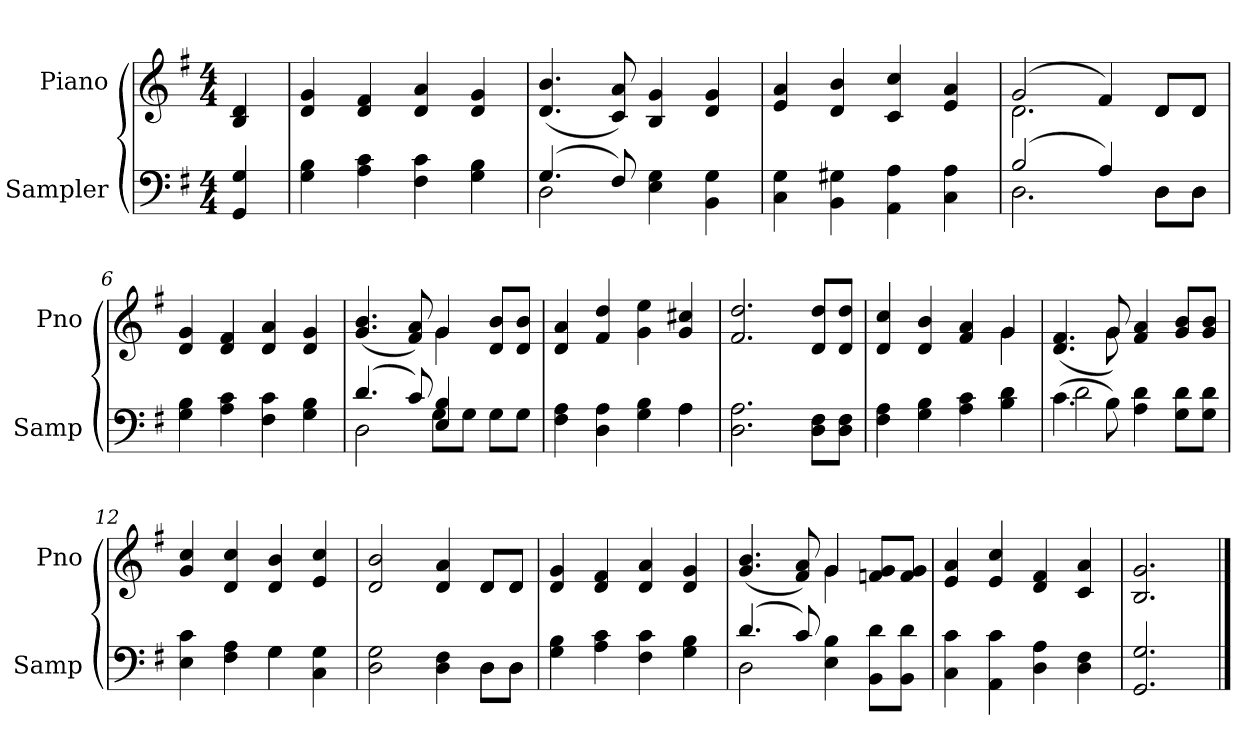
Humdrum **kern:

**kern	**kern
*part2	*part1
*staff2	*staff1
*I"Sampler	*I"Piano
*I'Samp	*I'Pno
*clefF4	*clefG2
*k[f#]	*k[f#]
*G:	*G:
*M4/4	*M4/4
=1	=1
4GG 4G	4B 4d
=2	=2
4G 4B	4d 4g
4A 4c	4d 4f#
4F# 4c	4d 4a
4G 4B	4d 4g
=3	=3
*^	*
(4.G/	2D	(4.d 4.b
8F#/)	.	8c 8a)
4E 4G	2ryy	4B 4g
4BB 4G	.	4d 4g
*v	*v	*
=4	=4
4C 4G	4e 4a
4BB 4G#X	4d 4b
4AA 4A	4c 4cc
4C 4A	4e 4a
=5	=5
*^	*^
(2B/	2.D	(2g/	2.d
4A/)	.	4f#/)	.
8D\L	8D\L	8d/L	8d/L
8D\J	8D\J	8d/J	8d/J
*v	*v	*	*
*	*v	*v
=6	=6
4G 4B	4d 4g
4A 4c	4d 4f#
4F# 4c	4d 4a
4G 4B	4d 4g
=7	=7
*^	*^
(4.d/	2D	(4.g 4.b	2ryy
8c/)	.	8f# 8a)	.
4E 4B	8G\L	4g/	4g
.	8G\J	.	.
8G\L	4ryy	8d/ 8b/L	4ryy
8G\J	.	8d/ 8b/J	.
*	*	*v	*v
=8	=8	=8
4F# 4A	2.ryy	4d 4a
4D 4A	.	4f# 4dd
4G 4B	.	4g 4ee
4A\	4A	4g 4cc#X
*v	*v	*
=9	=9
2.D 2.A	2.f# 2.dd
8D\ 8F#\L	8d/ 8dd/L
8D\ 8F#\J	8d/ 8dd/J
=10	=10
*	*^
4F# 4A	4d 4cc	2.ryy
4G 4B	4d 4b	.
4A 4c	4f# 4a	.
4B 4d	4g/	4g
=11	=11	=11
*^	*	*
(4.c\	2d	(4.d 4.f#	4.ryy
8B\)	.	8g/)	8g
4A 4d	2ryy	4f# 4a	2ryy
8G\ 8d\L	.	8g/ 8b/L	.
8G\ 8d\J	.	8g/ 8b/J	.
*	*	*v	*v
=12	=12	=12
4E 4c	2ryy	4g 4cc
4F# 4A	.	4d 4cc
4G\	4G	4d 4b
4C 4G	4ryy	4e 4cc
=13	=13	=13
*	*	*^
2D 2G	2.ryy	2d 2b	2.ryy
4D 4F#	.	4d 4a	.
8D\L	8D\L	8d/L	8d/L
8D\J	8D\J	8d/J	8d/J
*v	*v	*	*
*	*v	*v
=14	=14
4G 4B	4d 4g
4A 4c	4d 4f#
4F# 4c	4d 4a
4G 4B	4d 4g
=15	=15
*^	*^
(4.d/	2D	(4.g 4.b	2ryy
8c/)	.	8f# 8a)	.
4E 4B	2ryy	4g/	4g
8BB\ 8d\L	.	8fn/ 8g/L	4ryy
8BB\ 8d\J	.	8f/ 8g/J	.
*v	*v	*	*
*	*v	*v
=16	=16
4C 4c	4e 4a
4AA 4c	4e 4cc
4D 4A	4d 4f#
4D 4F#	4c 4a
=17	=17
2.GG 2.G	2.B 2.g
==	==
*-	*-
